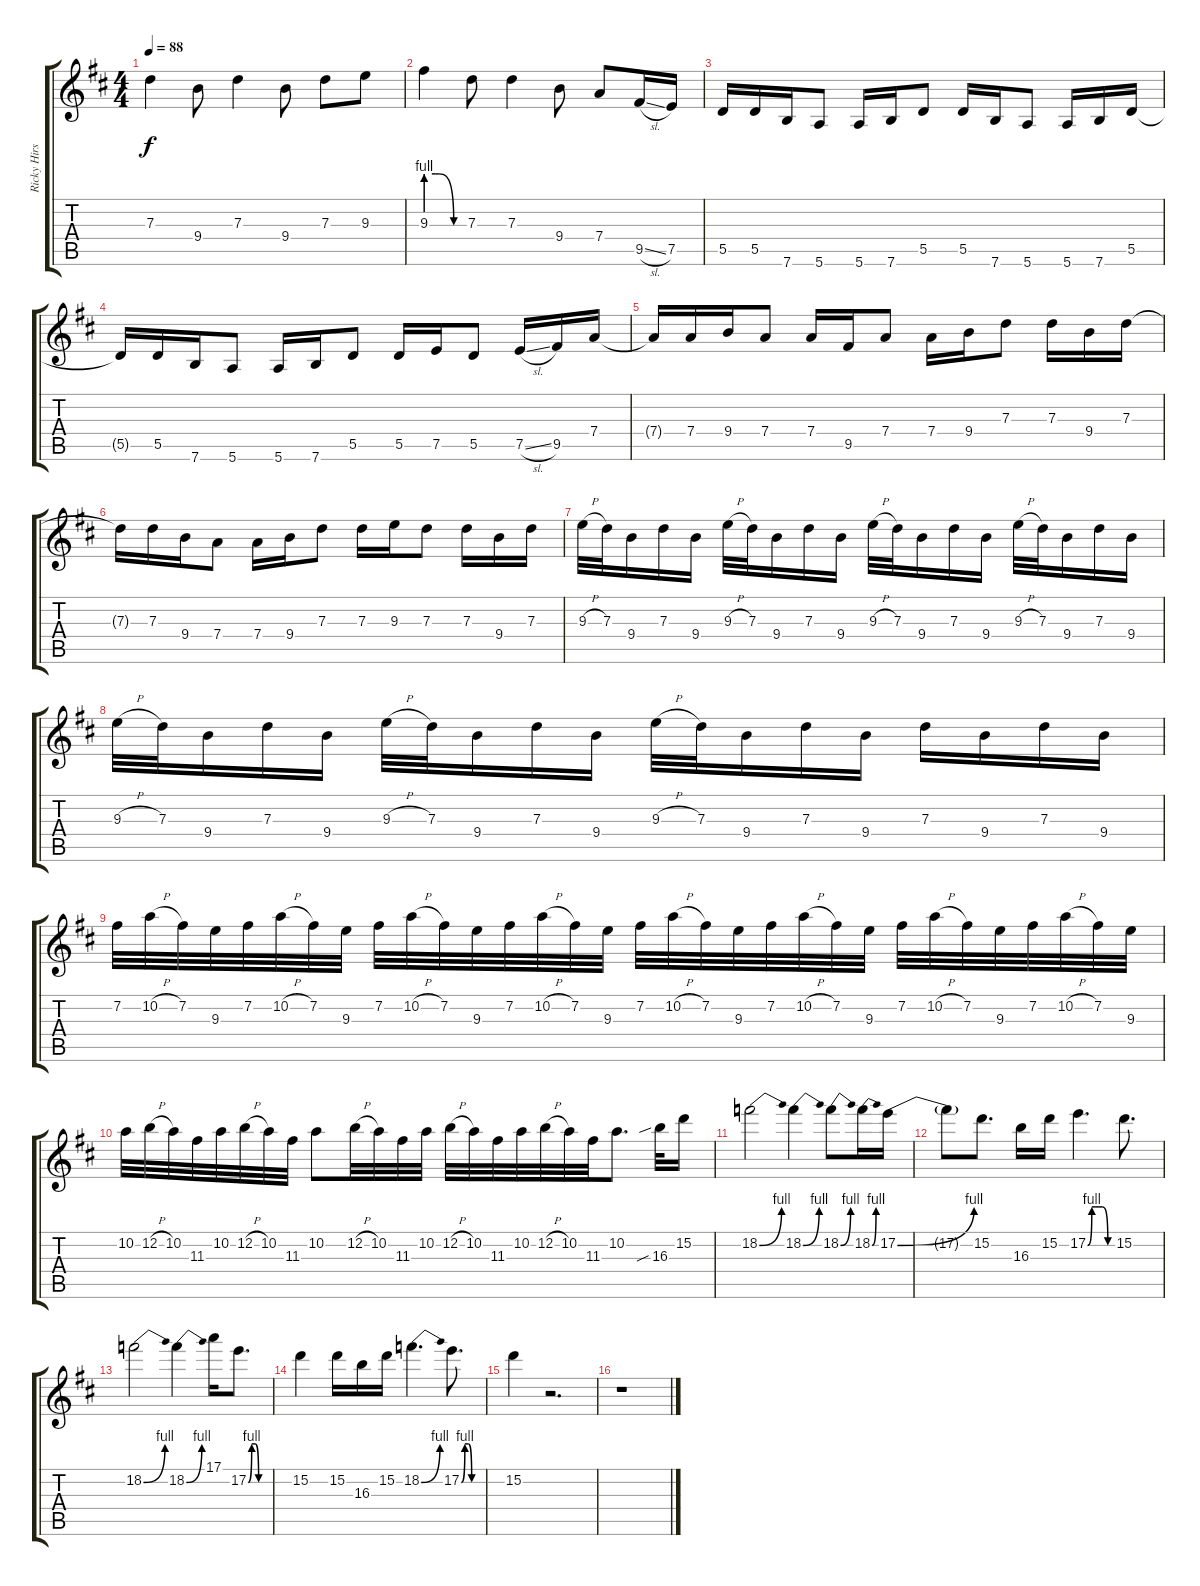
\track ("Ricky Hirsch Overdub Guitar and solo" "Ricky Hirs") {instrument overdrivenguitar}
\staff {score tabs}
\tuning (E4 B3 G3 D3 A2 E2) {hide}
\ts (4 4)
\tempo 88
\clef g2
\ks d
7.3.4{dy f} 9.4.8 7.3.4 9.4.8 7.3.8 9.3.8 |
9.3{be (custom 0 4 15 4 19 4 44 0 60 0)}.4 7.3.8 7.3.4 9.4.8 7.4.8 9.5{sl}.16 7.5.16 |
5.5.16 5.5.16 7.6.16 5.6.8 5.6.16 7.6.16 5.5.8 5.5.16 7.6.16 5.6.8 5.6.16 7.6.16 5.5.16 |
5.5{t}.16 5.5.16 7.6.16 5.6.8 5.6.16 7.6.16 5.5.8 5.5.16 7.5.16 5.5.8 7.5{sl}.16 9.5.16 7.4.16 |
7.4{t}.16 7.4.16 9.4.16 7.4.8 7.4.16 9.5.16 7.4.8 7.4.16 9.4.16 7.3.8 7.3.16 9.4.16 7.3.16 |
7.3{t}.16 7.3.16 9.4.16 7.4.8 7.4.16 9.4.16 7.3.8 7.3.16 9.3.16 7.3.8 7.3.16 9.4.16 7.3.16 |
9.3{h}.32 7.3.32 9.4.16 7.3.16 9.4.16 9.3{h}.32 7.3.32 9.4.16 7.3.16 9.4.16 9.3{h}.32 7.3.32 9.4.16 7.3.16 9.4.16 9.3{h}.32 7.3.32 9.4.16 7.3.16 9.4.16 |
9.3{h}.32 7.3.32 9.4.16 7.3.16 9.4.16 9.3{h}.32 7.3.32 9.4.16 7.3.16 9.4.16 9.3{h}.32 7.3.32 9.4.16 7.3.16 9.4.16 7.3.16 9.4.16 7.3.16 9.4.16 |
7.2.32 10.2{h}.32 7.2.32 9.3.32 7.2.32 10.2{h}.32 7.2.32 9.3.32 7.2.32 10.2{h}.32 7.2.32 9.3.32 7.2.32 10.2{h}.32 7.2.32 9.3.32 7.2.32 10.2{h}.32 7.2.32 9.3.32 7.2.32 10.2{h}.32 7.2.32 9.3.32 7.2.32 10.2{h}.32 7.2.32 9.3.32 7.2.32 10.2{h}.32 7.2.32 9.3.32 |
10.2.32 12.2{h}.32 10.2.32 11.3.32 10.2.32 12.2{h}.32 10.2.32 11.3.32 10.2.8 12.2{h}.32 10.2.32 11.3.32 10.2.32 12.2{h}.32 10.2.32 11.3.32 10.2.32 12.2{h}.32 10.2.32 11.3.32 10.2.8{d} 16.3{sib}.32 15.2.16 |
18.2{be (bend 0 0 60 4)}.2 18.2{be (bend 0 0 60 4)}.4 18.2{be (bend 0 0 60 4)}.8 18.2{be (bend 0 0 60 4)}.16 17.2{be (bend 0 0 60 4)}.16 |
17.2{t}.8 15.2.8{d} 16.3.16 15.2.16 17.2{be (custom 0 0 10 4 20 4 35 4 49 0 60 0)}.4{d} 15.2.8{d} |
18.2{be (bend 0 0 60 4)}.2 18.2{be (bend 0 0 60 4)}.4 17.1.16 17.2{be (custom 0 0 10 4 20 4 30 0 60 0)}.8{d} |
15.2.4 15.2.16 16.3.16 15.2.16 18.2{be (bend 0 0 60 4)}.4{d} 17.2{be (custom 0 0 10 4 20 4 30 0 60 0)}.8{d} |
15.2.4 r.2{d} |
r.1
